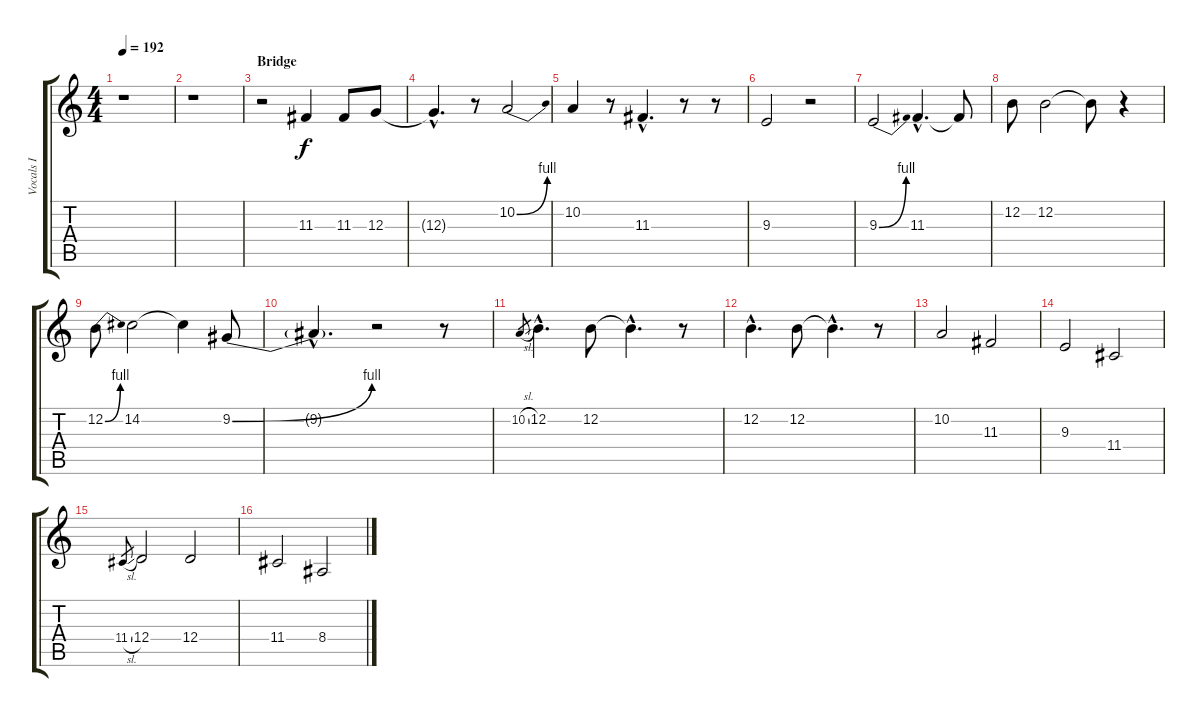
\track ("Vocals I" "Vocals I") {instrument lead8bassandlead}
\staff {score tabs}
\tuning (E4 B3 G3 D3 A2 E2) {hide}
\ts (4 4)
\tempo 192
\clef g2
\ks c
r.1{dy f} |
r.1 |
\section ("" "Bridge")
r.2 11.3.4 11.3.8 12.3.8 |
12.3{hac t}.4{d} r.8 10.2{be (bend 0 0 60 4)}.2 |
10.2.4 r.8 11.3{hac}.4{d} r.8 r.8 |
9.3.2 r.2 |
9.3{be (bend 0 0 60 4)}.2 11.3{hac}.4{d} 11.3{t}.8 |
12.2.8 12.2.2 12.2{t}.8 r.4 |
12.2{be (bend 0 0 60 4)}.8 14.2.2 14.2{t}.4 9.2{be (bend 0 0 60 4)}.8 |
9.2{hac t}.4{d} r.2 r.8 |
10.2{sl}.8{gr} 12.2{hac}.4{d} 12.2.8 12.2{hac t}.4{d} r.8 |
12.2{hac}.4{d} 12.2.8 12.2{hac t}.4{d} r.8 |
10.2.2 11.3.2 |
9.3.2 11.4.2 |
11.4{sl}.8{gr} 12.4.2 12.4.2 |
11.4.2 8.4.2
